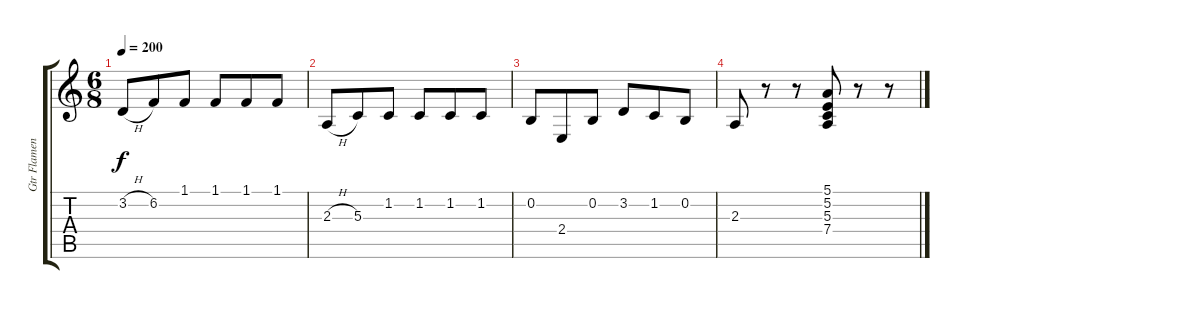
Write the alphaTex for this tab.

\track ("Gtr Flamenco" "Gtr Flamen") {instrument viola}
\staff {score tabs}
\tuning (E4 B3 G3 D3 A2 E2) {hide}
\ts (6 8)
\tempo 200
\clef g2
\ks c
3.2{h}.8{dy f} 6.2.8 1.1.8 1.1.8 1.1.8 1.1.8 |
2.3{h}.8 5.3.8 1.2.8 1.2.8 1.2.8 1.2.8 |
0.2.8 2.4.8 0.2.8 3.2.8 1.2.8 0.2.8 |
2.3.8 r.8 r.8 (5.1 5.2 5.3 7.4).8 r.8 r.8
